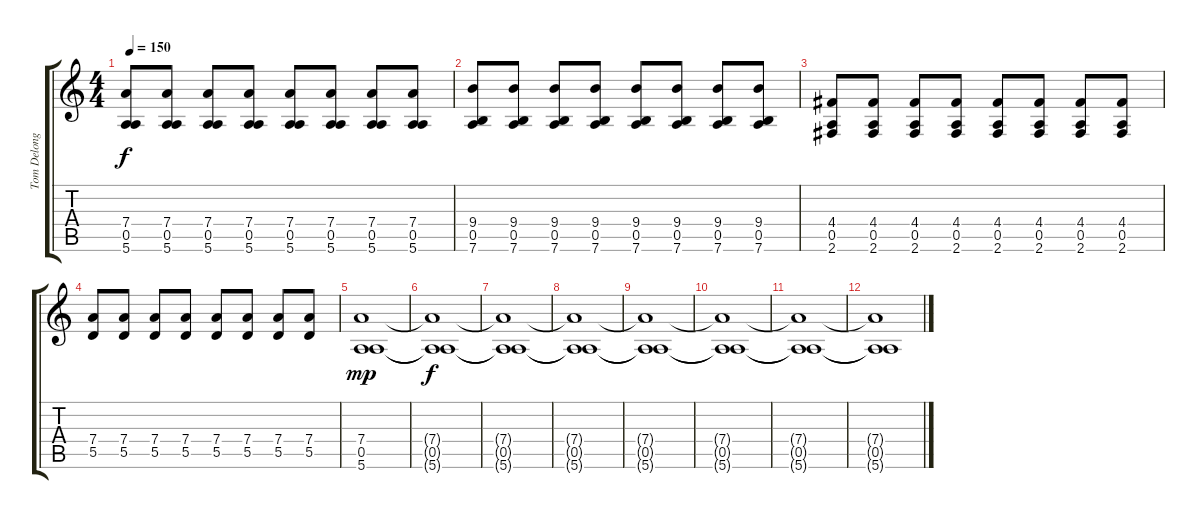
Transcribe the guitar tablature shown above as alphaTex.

\track ("Tom Delonge Guitar 2" "Tom Delong") {instrument distortionguitar}
\staff {score tabs}
\tuning (E4 B3 G3 D3 A2 E2) {hide}
\ts (4 4)
\tempo 150
\clef g2
\ks c
(7.4 0.5 5.6).8{dy f} (7.4 0.5 5.6).8 (7.4 0.5 5.6).8 (7.4 0.5 5.6).8 (7.4 0.5 5.6).8 (7.4 0.5 5.6).8 (7.4 0.5 5.6).8 (7.4 0.5 5.6).8 |
(9.4 0.5 7.6).8 (9.4 0.5 7.6).8 (9.4 0.5 7.6).8 (9.4 0.5 7.6).8 (9.4 0.5 7.6).8 (9.4 0.5 7.6).8 (9.4 0.5 7.6).8 (9.4 0.5 7.6).8 |
(4.4 0.5 2.6).8 (4.4 0.5 2.6).8 (4.4 0.5 2.6).8 (4.4 0.5 2.6).8 (4.4 0.5 2.6).8 (4.4 0.5 2.6).8 (4.4 0.5 2.6).8 (4.4 0.5 2.6).8 |
(7.4 5.5).8 (7.4 5.5).8 (7.4 5.5).8 (7.4 5.5).8 (7.4 5.5).8 (7.4 5.5).8 (7.4 5.5).8 (7.4 5.5).8 |
(7.4 0.5 5.6).1{dy mp} |
(7.4{t} 0.5{t} 5.6{t}).1{dy f} |
(7.4{t} 0.5{t} 5.6{t}).1 |
(7.4{t} 0.5{t} 5.6{t}).1 |
(7.4{t} 0.5{t} 5.6{t}).1 |
(7.4{t} 0.5{t} 5.6{t}).1 |
(7.4{t} 0.5{t} 5.6{t}).1 |
(7.4{t} 0.5{t} 5.6{t}).1
